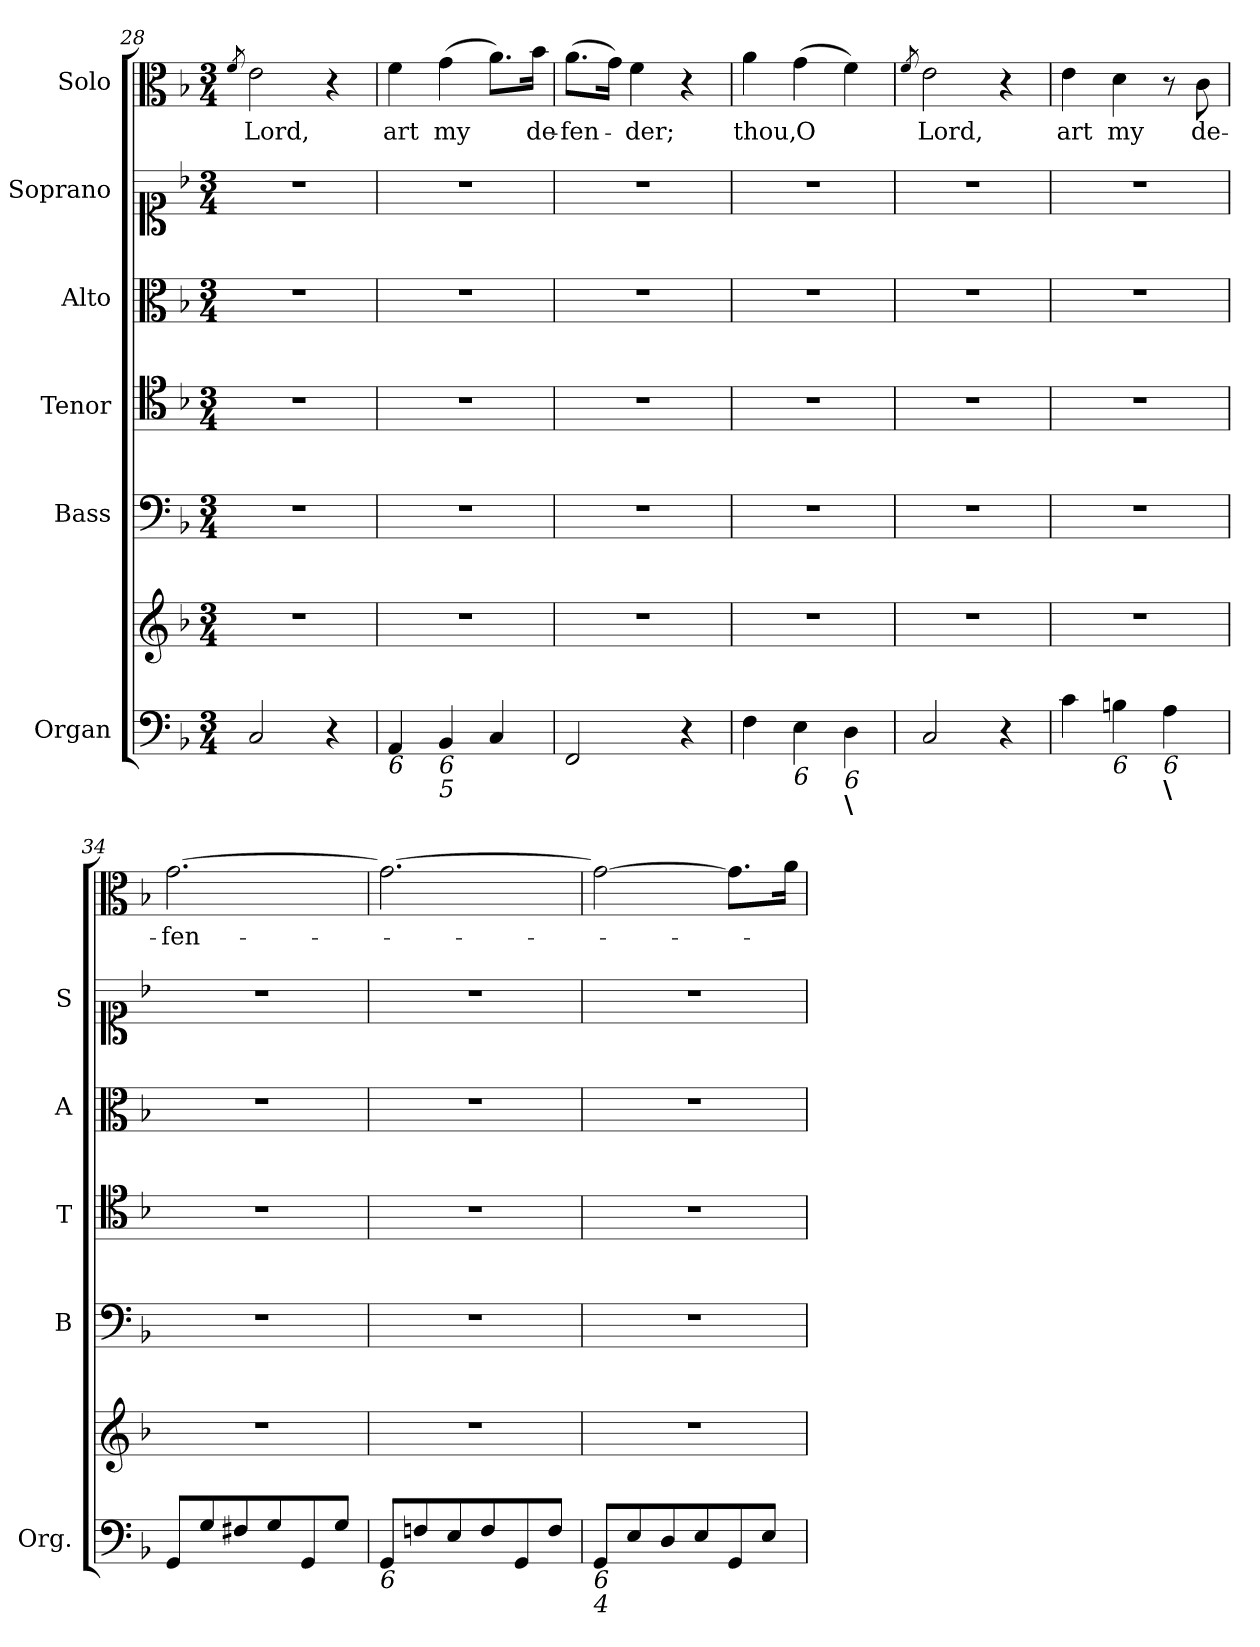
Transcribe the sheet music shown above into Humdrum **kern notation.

**kern	**kern	**kern	**kern	**kern	**kern	**kern	**text
*part6	*part6	*part5	*part4	*part3	*part2	*part1	*part1
*staff7	*staff6	*staff5	*staff4	*staff3	*staff2	*staff1	*staff1
*I"Organ	*	*I"Bass	*I"Tenor	*I"Alto	*I"Soprano	*I"Solo	*
*I'Org.	*	*I'B	*I'T	*I'A	*I'S	*	*
*clefF4	*clefG2	*clefF4	*clefC4	*clefC3	*clefC1	*clefC3	*
*k[b-]	*k[b-]	*k[b-]	*k[b-]	*k[b-]	*k[b-]	*k[b-]	*
*d:	*d:	*d:	*d:	*d:	*d:	*d:	*
*M3/4	*M3/4	*M3/4	*M3/4	*M3/4	*M3/4	*M3/4	*
=28	=28	=28	=28	=28	=28	=28	=28
.	.	.	.	.	.	8qf/	.
!	!	!	!	!	!	!	!LO:LY:b
2C/	2.r	2.r	2.r	2.r	2.r	2e\	Lord,
4r	.	.	.	.	.	4r	.
=29	=29	=29	=29	=29	=29	=29	=29
!LO:TX:b:i:t=6	!	!	!	!	!	!	!
!	!	!	!	!	!	!	!LO:LY:b
4AA/	2.r	2.r	2.r	2.r	2.r	4f\	art
!LO:TX:b:i:t=6	!	!	!	!	!	!	!
!LO:TX:b:i:t=5	!	!	!	!	!	!	!
!	!	!	!	!	!	!	!LO:LY:b
4BB-/	.	.	.	.	.	(>4g\	my
4C/	.	.	.	.	.	8.a\L)	.
!	!	!	!	!	!	!	!LO:LY:b
.	.	.	.	.	.	16b-\Jk	de-
=30	=30	=30	=30	=30	=30	=30	=30
!	!	!	!	!	!	!	!LO:LY:b
2FF/	2.r	2.r	2.r	2.r	2.r	(>8.a\L	-fen-
.	.	.	.	.	.	16g\Jk)	.
!	!	!	!	!	!	!	!LO:LY:b
.	.	.	.	.	.	4f\	-der;
4r	.	.	.	.	.	4r	.
=31	=31	=31	=31	=31	=31	=31	=31
!	!	!	!	!	!	!	!LO:LY:b
4F\	2.r	2.r	2.r	2.r	2.r	4a\	thou,
!LO:TX:b:i:t=6	!	!	!	!	!	!	!
!	!	!	!	!	!	!	!LO:LY:b
4E\	.	.	.	.	.	(>4g\	O
!LO:TX:b:i:t=6	!	!	!	!	!	!	!
!LO:TX:b:B:t=\	!	!	!	!	!	!	!
4D\	.	.	.	.	.	4f\)	.
=32	=32	=32	=32	=32	=32	=32	=32
.	.	.	.	.	.	8qf/	.
!	!	!	!	!	!	!	!LO:LY:b
2C/	2.r	2.r	2.r	2.r	2.r	2e\	Lord,
4r	.	.	.	.	.	4r	.
!!LO:LB:g=z
=33	=33	=33	=33	=33	=33	=33	=33
!	!	!	!	!	!	!	!LO:LY:b
4c\	2.r	2.r	2.r	2.r	2.r	4e\	art
!LO:TX:b:i:t=6	!	!	!	!	!	!	!
!	!	!	!	!	!	!	!LO:LY:b
4Bn\	.	.	.	.	.	4d\	my
!LO:TX:b:i:t=6	!	!	!	!	!	!	!
!LO:TX:b:B:t=\	!	!	!	!	!	!	!
4A\	.	.	.	.	.	8r	.
!	!	!	!	!	!	!	!LO:LY:b
.	.	.	.	.	.	8c\	de-
=34	=34	=34	=34	=34	=34	=34	=34
!	!	!	!	!	!	!	!LO:LY:b
8GG/L	2.r	2.r	2.r	2.r	2.r	[2.g\	-fen-
8G/	.	.	.	.	.	.	.
8F#X/	.	.	.	.	.	.	.
8G/	.	.	.	.	.	.	.
8GG/	.	.	.	.	.	.	.
8G/J	.	.	.	.	.	.	.
=35	=35	=35	=35	=35	=35	=35	=35
!LO:TX:b:i:t=6	!	!	!	!	!	!	!
8GG/L	2.r	2.r	2.r	2.r	2.r	2.g\_	.
8Fn/	.	.	.	.	.	.	.
8E/	.	.	.	.	.	.	.
8F/	.	.	.	.	.	.	.
8GG/	.	.	.	.	.	.	.
8F/J	.	.	.	.	.	.	.
=36	=36	=36	=36	=36	=36	=36	=36
!LO:TX:b:i:t=6	!	!	!	!	!	!	!
!LO:TX:b:i:t=4	!	!	!	!	!	!	!
8GG/L	2.r	2.r	2.r	2.r	2.r	2g\_	.
8E/	.	.	.	.	.	.	.
8D/	.	.	.	.	.	.	.
8E/	.	.	.	.	.	.	.
8GG/	.	.	.	.	.	8.g\L]	.
8E/J	.	.	.	.	.	.	.
.	.	.	.	.	.	16a\Jk	.
=	=	=	=	=	=	=	=
*-	*-	*-	*-	*-	*-	*-	*-
